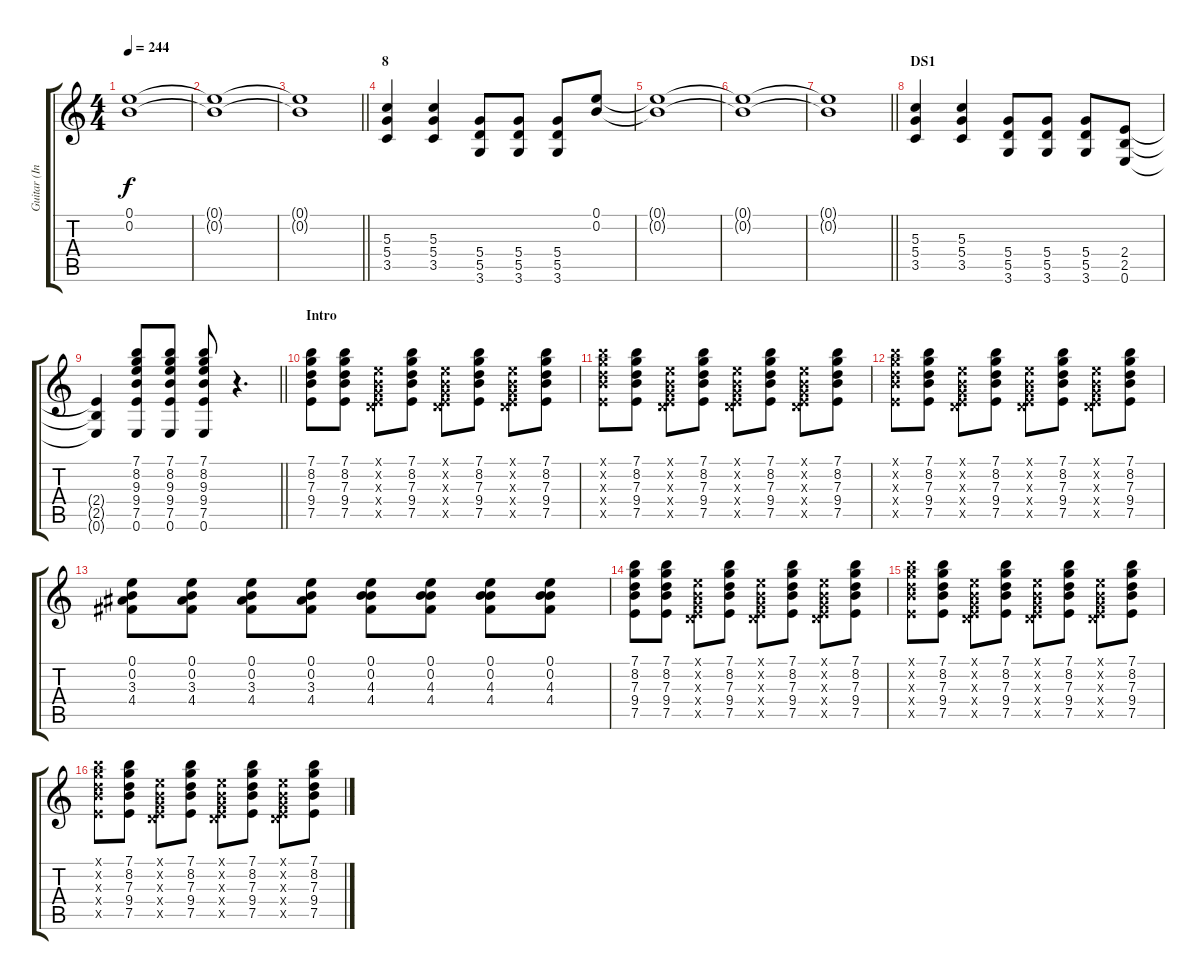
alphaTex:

\track ("Guitar (Inoran)" "Guitar (In") {instrument overdrivenguitar}
\staff {score tabs}
\tuning (E4 B3 G3 D3 A2 E2) {hide}
\ts (4 4)
\tempo 244
\clef g2
\ks c
(0.1{t} 0.2{t}).1{dy f} |
(0.1{t} 0.2{t}).1 |
\barLineRight lightlight
(0.1{t} 0.2{t}).1 |
\section ("" "8")
(5.3 5.4 3.5).4{instrument distortionguitar} (5.3 5.4 3.5).4 (5.4 5.5 3.6).8 (5.4 5.5 3.6).8 (5.4 5.5 3.6).8 (0.1 0.2).8 |
(0.1{t} 0.2{t}).1 |
(0.1{t} 0.2{t}).1 |
\barLineRight lightlight
(0.1{t} 0.2{t}).1 |
\section ("" "DS1")
(5.3 5.4 3.5).4{instrument distortionguitar} (5.3 5.4 3.5).4 (5.4 5.5 3.6).8 (5.4 5.5 3.6).8 (5.4 5.5 3.6).8 (2.4 2.5 0.6).8 |
\barLineRight lightlight
(2.4{t} 2.5{t} 0.6{t}).4 (7.1 8.2 9.3 9.4 7.5 0.6).8 (7.1 8.2 9.3 9.4 7.5 0.6).8 (7.1 8.2 9.3 9.4 7.5 0.6).8 r.4{d} |
\section ("" "Intro")
(7.1 8.2 7.3 9.4 7.5).8 (7.1 8.2 7.3 9.4 7.5).8 (0.1{x} 0.2{x} 0.3{x} 0.4{x} 7.5{x}).8 (7.1 8.2 7.3 9.4 7.5).8 (0.1{x} 0.2{x} 0.3{x} 0.4{x} 7.5{x}).8 (7.1 8.2 7.3 9.4 7.5).8 (0.1{x} 0.2{x} 0.3{x} 0.4{x} 7.5{x}).8 (7.1 8.2 7.3 9.4 7.5).8 |
(7.1{x} 8.2{x} 7.3{x} 9.4{x} 7.5{x}).8 (7.1 8.2 7.3 9.4 7.5).8 (0.1{x} 0.2{x} 0.3{x} 0.4{x} 7.5{x}).8 (7.1 8.2 7.3 9.4 7.5).8 (0.1{x} 0.2{x} 0.3{x} 0.4{x} 7.5{x}).8 (7.1 8.2 7.3 9.4 7.5).8 (0.1{x} 0.2{x} 0.3{x} 0.4{x} 7.5{x}).8 (7.1 8.2 7.3 9.4 7.5).8 |
(7.1{x} 8.2{x} 7.3{x} 9.4{x} 7.5{x}).8 (7.1 8.2 7.3 9.4 7.5).8 (0.1{x} 0.2{x} 0.3{x} 0.4{x} 7.5{x}).8 (7.1 8.2 7.3 9.4 7.5).8 (0.1{x} 0.2{x} 0.3{x} 0.4{x} 7.5{x}).8 (7.1 8.2 7.3 9.4 7.5).8 (0.1{x} 0.2{x} 0.3{x} 0.4{x} 7.5{x}).8 (7.1 8.2 7.3 9.4 7.5).8 |
(0.1 0.2 3.3 4.4).8 (0.1 0.2 3.3 4.4).8 (0.1 0.2 3.3 4.4).8 (0.1 0.2 3.3 4.4).8 (0.1 0.2 4.3 4.4).8 (0.1 0.2 4.3 4.4).8 (0.1 0.2 4.3 4.4).8 (0.1 0.2 4.3 4.4).8 |
(7.1 8.2 7.3 9.4 7.5).8 (7.1 8.2 7.3 9.4 7.5).8 (0.1{x} 0.2{x} 0.3{x} 0.4{x} 7.5{x}).8 (7.1 8.2 7.3 9.4 7.5).8 (0.1{x} 0.2{x} 0.3{x} 0.4{x} 7.5{x}).8 (7.1 8.2 7.3 9.4 7.5).8 (0.1{x} 0.2{x} 0.3{x} 0.4{x} 7.5{x}).8 (7.1 8.2 7.3 9.4 7.5).8 |
(7.1{x} 8.2{x} 7.3{x} 9.4{x} 7.5{x}).8 (7.1 8.2 7.3 9.4 7.5).8 (0.1{x} 0.2{x} 0.3{x} 0.4{x} 7.5{x}).8 (7.1 8.2 7.3 9.4 7.5).8 (0.1{x} 0.2{x} 0.3{x} 0.4{x} 7.5{x}).8 (7.1 8.2 7.3 9.4 7.5).8 (0.1{x} 0.2{x} 0.3{x} 0.4{x} 7.5{x}).8 (7.1 8.2 7.3 9.4 7.5).8 |
(7.1{x} 8.2{x} 7.3{x} 9.4{x} 7.5{x}).8 (7.1 8.2 7.3 9.4 7.5).8 (0.1{x} 0.2{x} 0.3{x} 0.4{x} 7.5{x}).8 (7.1 8.2 7.3 9.4 7.5).8 (0.1{x} 0.2{x} 0.3{x} 0.4{x} 7.5{x}).8 (7.1 8.2 7.3 9.4 7.5).8 (0.1{x} 0.2{x} 0.3{x} 0.4{x} 7.5{x}).8 (7.1 8.2 7.3 9.4 7.5).8
